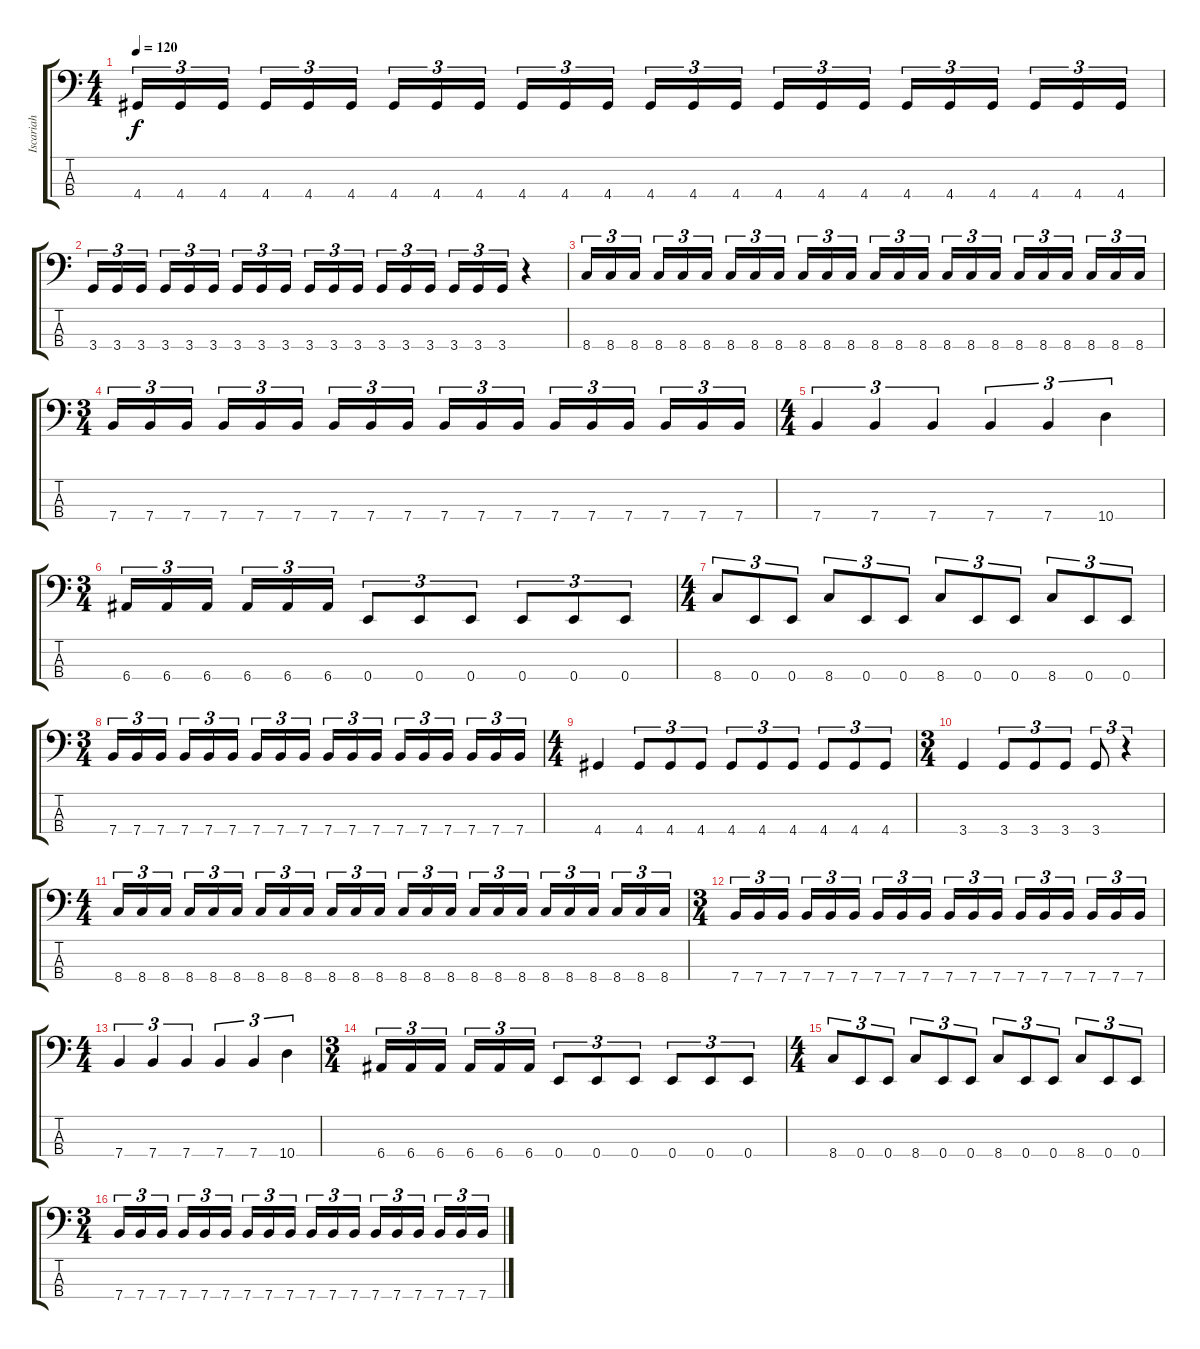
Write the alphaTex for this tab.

\track ("Iscariah" "Iscariah") {instrument electricbassfinger}
\staff {score tabs}
\tuning (G2 D2 A1 E1) {hide}
\ts (4 4)
\tempo 120
\clef f4
\ks c
4.4.16{tu (3 2) dy f} 4.4.16{tu (3 2)} 4.4.16{tu (3 2) beam splitsecondary} 4.4.16{tu (3 2)} 4.4.16{tu (3 2)} 4.4.16{tu (3 2)} 4.4.16{tu (3 2)} 4.4.16{tu (3 2)} 4.4.16{tu (3 2) beam splitsecondary} 4.4.16{tu (3 2)} 4.4.16{tu (3 2)} 4.4.16{tu (3 2)} 4.4.16{tu (3 2)} 4.4.16{tu (3 2)} 4.4.16{tu (3 2) beam splitsecondary} 4.4.16{tu (3 2)} 4.4.16{tu (3 2)} 4.4.16{tu (3 2)} 4.4.16{tu (3 2)} 4.4.16{tu (3 2)} 4.4.16{tu (3 2) beam splitsecondary} 4.4.16{tu (3 2)} 4.4.16{tu (3 2)} 4.4.16{tu (3 2)} |
3.4.16{tu (3 2)} 3.4.16{tu (3 2)} 3.4.16{tu (3 2) beam splitsecondary} 3.4.16{tu (3 2)} 3.4.16{tu (3 2)} 3.4.16{tu (3 2)} 3.4.16{tu (3 2)} 3.4.16{tu (3 2)} 3.4.16{tu (3 2) beam splitsecondary} 3.4.16{tu (3 2)} 3.4.16{tu (3 2)} 3.4.16{tu (3 2)} 3.4.16{tu (3 2)} 3.4.16{tu (3 2)} 3.4.16{tu (3 2) beam splitsecondary} 3.4.16{tu (3 2)} 3.4.16{tu (3 2)} 3.4.16{tu (3 2)} r.4 |
8.4.16{tu (3 2)} 8.4.16{tu (3 2)} 8.4.16{tu (3 2) beam splitsecondary} 8.4.16{tu (3 2)} 8.4.16{tu (3 2)} 8.4.16{tu (3 2)} 8.4.16{tu (3 2)} 8.4.16{tu (3 2)} 8.4.16{tu (3 2) beam splitsecondary} 8.4.16{tu (3 2)} 8.4.16{tu (3 2)} 8.4.16{tu (3 2)} 8.4.16{tu (3 2)} 8.4.16{tu (3 2)} 8.4.16{tu (3 2) beam splitsecondary} 8.4.16{tu (3 2)} 8.4.16{tu (3 2)} 8.4.16{tu (3 2)} 8.4.16{tu (3 2)} 8.4.16{tu (3 2)} 8.4.16{tu (3 2) beam splitsecondary} 8.4.16{tu (3 2)} 8.4.16{tu (3 2)} 8.4.16{tu (3 2)} |
\ts (3 4)
7.4.16{tu (3 2)} 7.4.16{tu (3 2)} 7.4.16{tu (3 2) beam splitsecondary} 7.4.16{tu (3 2)} 7.4.16{tu (3 2)} 7.4.16{tu (3 2)} 7.4.16{tu (3 2)} 7.4.16{tu (3 2)} 7.4.16{tu (3 2) beam splitsecondary} 7.4.16{tu (3 2)} 7.4.16{tu (3 2)} 7.4.16{tu (3 2)} 7.4.16{tu (3 2)} 7.4.16{tu (3 2)} 7.4.16{tu (3 2) beam splitsecondary} 7.4.16{tu (3 2)} 7.4.16{tu (3 2)} 7.4.16{tu (3 2)} |
\ts (4 4)
7.4.4{tu (3 2)} 7.4.4{tu (3 2)} 7.4.4{tu (3 2)} 7.4.4{tu (3 2)} 7.4.4{tu (3 2)} 10.4.4{tu (3 2)} |
\ts (3 4)
6.4.16{tu (3 2)} 6.4.16{tu (3 2)} 6.4.16{tu (3 2) beam splitsecondary} 6.4.16{tu (3 2)} 6.4.16{tu (3 2)} 6.4.16{tu (3 2)} 0.4.8{tu (3 2)} 0.4.8{tu (3 2)} 0.4.8{tu (3 2)} 0.4.8{tu (3 2)} 0.4.8{tu (3 2)} 0.4.8{tu (3 2)} |
\ts (4 4)
8.4.8{tu (3 2)} 0.4.8{tu (3 2)} 0.4.8{tu (3 2)} 8.4.8{tu (3 2)} 0.4.8{tu (3 2)} 0.4.8{tu (3 2)} 8.4.8{tu (3 2)} 0.4.8{tu (3 2)} 0.4.8{tu (3 2)} 8.4.8{tu (3 2)} 0.4.8{tu (3 2)} 0.4.8{tu (3 2)} |
\ts (3 4)
7.4.16{tu (3 2)} 7.4.16{tu (3 2)} 7.4.16{tu (3 2) beam splitsecondary} 7.4.16{tu (3 2)} 7.4.16{tu (3 2)} 7.4.16{tu (3 2)} 7.4.16{tu (3 2)} 7.4.16{tu (3 2)} 7.4.16{tu (3 2) beam splitsecondary} 7.4.16{tu (3 2)} 7.4.16{tu (3 2)} 7.4.16{tu (3 2)} 7.4.16{tu (3 2)} 7.4.16{tu (3 2)} 7.4.16{tu (3 2) beam splitsecondary} 7.4.16{tu (3 2)} 7.4.16{tu (3 2)} 7.4.16{tu (3 2)} |
\ts (4 4)
4.4.4 4.4.8{tu (3 2)} 4.4.8{tu (3 2)} 4.4.8{tu (3 2)} 4.4.8{tu (3 2)} 4.4.8{tu (3 2)} 4.4.8{tu (3 2)} 4.4.8{tu (3 2)} 4.4.8{tu (3 2)} 4.4.8{tu (3 2)} |
\ts (3 4)
3.4.4 3.4.8{tu (3 2)} 3.4.8{tu (3 2)} 3.4.8{tu (3 2)} 3.4.8{tu (3 2)} r.4{tu (3 2)} |
\ts (4 4)
8.4.16{tu (3 2)} 8.4.16{tu (3 2)} 8.4.16{tu (3 2) beam splitsecondary} 8.4.16{tu (3 2)} 8.4.16{tu (3 2)} 8.4.16{tu (3 2)} 8.4.16{tu (3 2)} 8.4.16{tu (3 2)} 8.4.16{tu (3 2) beam splitsecondary} 8.4.16{tu (3 2)} 8.4.16{tu (3 2)} 8.4.16{tu (3 2)} 8.4.16{tu (3 2)} 8.4.16{tu (3 2)} 8.4.16{tu (3 2) beam splitsecondary} 8.4.16{tu (3 2)} 8.4.16{tu (3 2)} 8.4.16{tu (3 2)} 8.4.16{tu (3 2)} 8.4.16{tu (3 2)} 8.4.16{tu (3 2) beam splitsecondary} 8.4.16{tu (3 2)} 8.4.16{tu (3 2)} 8.4.16{tu (3 2)} |
\ts (3 4)
7.4.16{tu (3 2)} 7.4.16{tu (3 2)} 7.4.16{tu (3 2) beam splitsecondary} 7.4.16{tu (3 2)} 7.4.16{tu (3 2)} 7.4.16{tu (3 2)} 7.4.16{tu (3 2)} 7.4.16{tu (3 2)} 7.4.16{tu (3 2) beam splitsecondary} 7.4.16{tu (3 2)} 7.4.16{tu (3 2)} 7.4.16{tu (3 2)} 7.4.16{tu (3 2)} 7.4.16{tu (3 2)} 7.4.16{tu (3 2) beam splitsecondary} 7.4.16{tu (3 2)} 7.4.16{tu (3 2)} 7.4.16{tu (3 2)} |
\ts (4 4)
7.4.4{tu (3 2)} 7.4.4{tu (3 2)} 7.4.4{tu (3 2)} 7.4.4{tu (3 2)} 7.4.4{tu (3 2)} 10.4.4{tu (3 2)} |
\ts (3 4)
6.4.16{tu (3 2)} 6.4.16{tu (3 2)} 6.4.16{tu (3 2) beam splitsecondary} 6.4.16{tu (3 2)} 6.4.16{tu (3 2)} 6.4.16{tu (3 2)} 0.4.8{tu (3 2)} 0.4.8{tu (3 2)} 0.4.8{tu (3 2)} 0.4.8{tu (3 2)} 0.4.8{tu (3 2)} 0.4.8{tu (3 2)} |
\ts (4 4)
8.4.8{tu (3 2)} 0.4.8{tu (3 2)} 0.4.8{tu (3 2)} 8.4.8{tu (3 2)} 0.4.8{tu (3 2)} 0.4.8{tu (3 2)} 8.4.8{tu (3 2)} 0.4.8{tu (3 2)} 0.4.8{tu (3 2)} 8.4.8{tu (3 2)} 0.4.8{tu (3 2)} 0.4.8{tu (3 2)} |
\ts (3 4)
7.4.16{tu (3 2)} 7.4.16{tu (3 2)} 7.4.16{tu (3 2) beam splitsecondary} 7.4.16{tu (3 2)} 7.4.16{tu (3 2)} 7.4.16{tu (3 2)} 7.4.16{tu (3 2)} 7.4.16{tu (3 2)} 7.4.16{tu (3 2) beam splitsecondary} 7.4.16{tu (3 2)} 7.4.16{tu (3 2)} 7.4.16{tu (3 2)} 7.4.16{tu (3 2)} 7.4.16{tu (3 2)} 7.4.16{tu (3 2) beam splitsecondary} 7.4.16{tu (3 2)} 7.4.16{tu (3 2)} 7.4.16{tu (3 2)}
